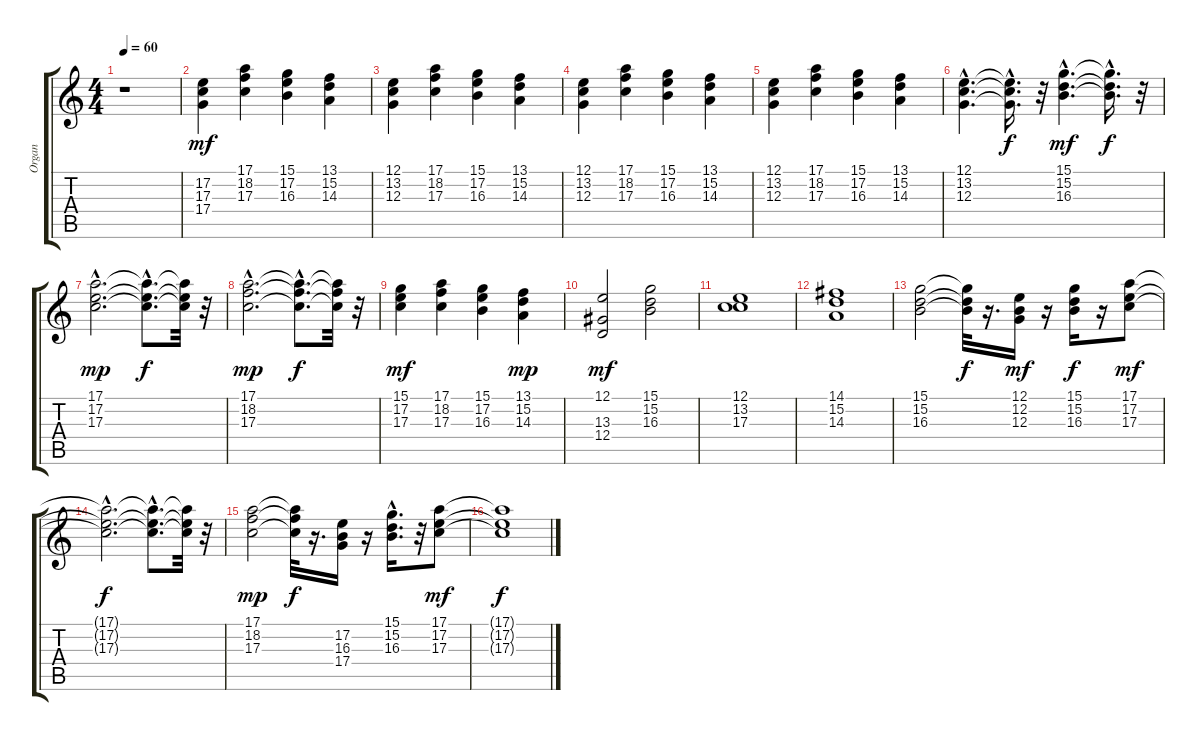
\track ("Organ" "Organ") {instrument rockorgan}
\staff {score tabs}
\tuning (E4 B3 G3 D3 A2 E2) {hide}
\ts (4 4)
\tempo 60
\clef g2
\ks c
r.1{dy mf instrument rockorgan} |
(17.2 17.3 17.4).4{balance 6} (17.1 18.2 17.3).4 (15.1 17.2 16.3).4 (13.1 15.2 14.3).4 |
(12.1 13.2 12.3).4 (17.1 18.2 17.3).4 (15.1 17.2 16.3).4 (13.1 15.2 14.3).4 |
(12.1 13.2 12.3).4 (17.1 18.2 17.3).4 (15.1 17.2 16.3).4 (13.1 15.2 14.3).4 |
(12.1 13.2 12.3).4 (17.1 18.2 17.3).4 (15.1 17.2 16.3).4 (13.1 15.2 14.3).4 |
(12.1{hac} 13.2{hac} 12.3{hac}).4{d} (12.1{hac t} 13.2{hac t} 12.3{hac t}).16{d dy f} r.32 (15.1{hac} 15.2{hac} 16.3{hac}).4{d dy mf} (15.1{hac t} 15.2{hac t} 16.3{hac t}).16{d dy f} r.32 |
(17.1{hac} 17.2{hac} 17.3{hac}).2{d dy mp} (17.1{hac t} 17.2{hac t} 17.3{hac t}).8{d dy f} (17.1{t} 17.2{t} 17.3{t}).32 r.32 |
(17.1{hac} 18.2{hac} 17.3{hac}).2{d dy mp} (17.1{hac t} 18.2{hac t} 17.3{hac t}).8{d dy f} (17.1{t} 18.2{t} 17.3{t}).32 r.32 |
(15.1 17.2 17.3).4{dy mf} (17.1 18.2 17.3).4 (15.1 17.2 16.3).4 (13.1 15.2 14.3).4{dy mp} |
(12.1 13.3 12.4).2{dy mf} (15.1 15.2 16.3).2 |
(12.1 13.2 17.3).1 |
(14.1 15.2 14.3).1 |
(15.1 15.2 16.3).2 (15.1{t} 15.2{t} 16.3{t}).32{dy f} r.16{d} (12.1 12.2 12.3).16{dy mf} r.16 (15.1 15.2 16.3).16{dy f} r.16 (17.1 17.2 17.3).8{dy mf} |
(17.1{hac t} 17.2{hac t} 17.3{hac t}).2{d dy f} (17.1{hac t} 17.2{hac t} 17.3{hac t}).8{d} (17.1{t} 17.2{t} 17.3{t}).32 r.32 |
(17.1 18.2 17.3).2{dy mp} (17.1{t} 18.2{t} 17.3{t}).32{dy f} r.16{d} (17.2 16.3 17.4).16 r.16 (15.1{hac} 15.2{hac} 16.3).16{d} r.32 (17.1 17.2 17.3).8{dy mf} |
(17.1{t} 17.2{t} 17.3{t}).1{dy f}
